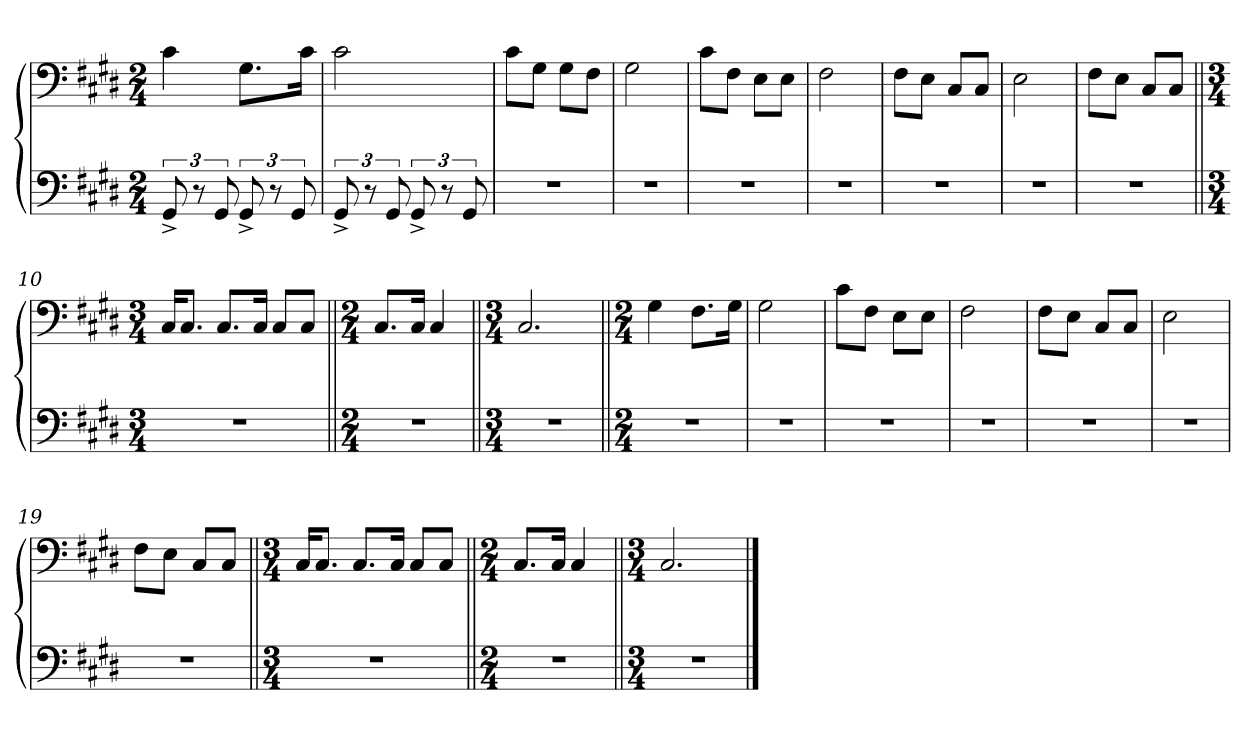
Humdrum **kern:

**kern	**kern
*part1	*part1
*staff2	*staff1
*clefF4	*clefF4
*k[f#c#g#d#]	*k[f#c#g#d#]
*M2/4	*M2/4
=1	=1
12GG#^/	4c#\
12r	.
12GG#/	.
12GG#^/	8.G#\L
12r	.
12GG#/	.
.	16c#\Jk
=2	=2
12GG#^/	2c#\
12r	.
12GG#/	.
12GG#^/	.
12r	.
12GG#/	.
=3	=3
2r	8c#\L
.	8G#\J
.	8G#\L
.	8F#\J
=4	=4
2r	2G#\
=5	=5
2r	8c#\L
.	8F#\J
.	8E\L
.	8E\J
=6	=6
2r	2F#\
=7	=7
2r	8F#\L
.	8E\J
.	8C#/L
.	8C#/J
=8	=8
2r	2E\
=9	=9
2r	8F#\L
.	8E\J
.	8C#/L
.	8C#/J
=10||	=10||
*M3/4	*M3/4
2.r	16C#/KL
.	8.C#/J
.	8.C#/L
.	16C#/Jk
.	8C#/L
.	8C#/J
=11||	=11||
*M2/4	*M2/4
2r	8.C#/L
.	16C#/Jk
.	4C#/
=12||	=12||
*M3/4	*M3/4
2.r	2.C#/
=13||	=13||
*M2/4	*M2/4
2r	4G#\
.	8.F#\L
.	16G#\Jk
=14	=14
2r	2G#\
=15	=15
2r	8c#\L
.	8F#\J
.	8E\L
.	8E\J
=16	=16
2r	2F#\
=17	=17
2r	8F#\L
.	8E\J
.	8C#/L
.	8C#/J
=18	=18
2r	2E\
=19	=19
2r	8F#\L
.	8E\J
.	8C#/L
.	8C#/J
=20||	=20||
*M3/4	*M3/4
2.r	16C#/KL
.	8.C#/J
.	8.C#/L
.	16C#/Jk
.	8C#/L
.	8C#/J
=21||	=21||
*M2/4	*M2/4
2r	8.C#/L
.	16C#/Jk
.	4C#/
=22||	=22||
*M3/4	*M3/4
2.r	2.C#/
==	==
*-	*-
